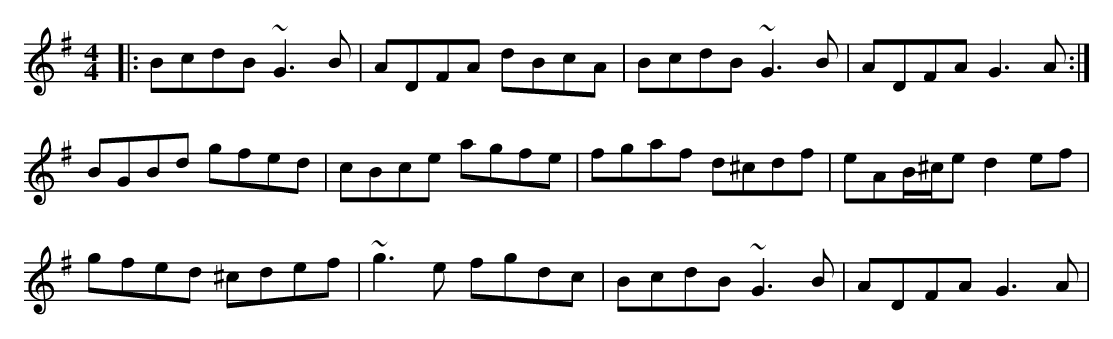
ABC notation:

X:1
M:4/4
K:G
|:BcdB ~G3 B|ADFA dBcA|BcdB ~G3 B|ADFA G3A:|
BGBd gfed|cBce agfe|fgaf d^cdf|eAB/^c/e d2ef|
gfed ^cdef|~g3 e fgdc|BcdB ~G3 B|ADFA G3 A|
